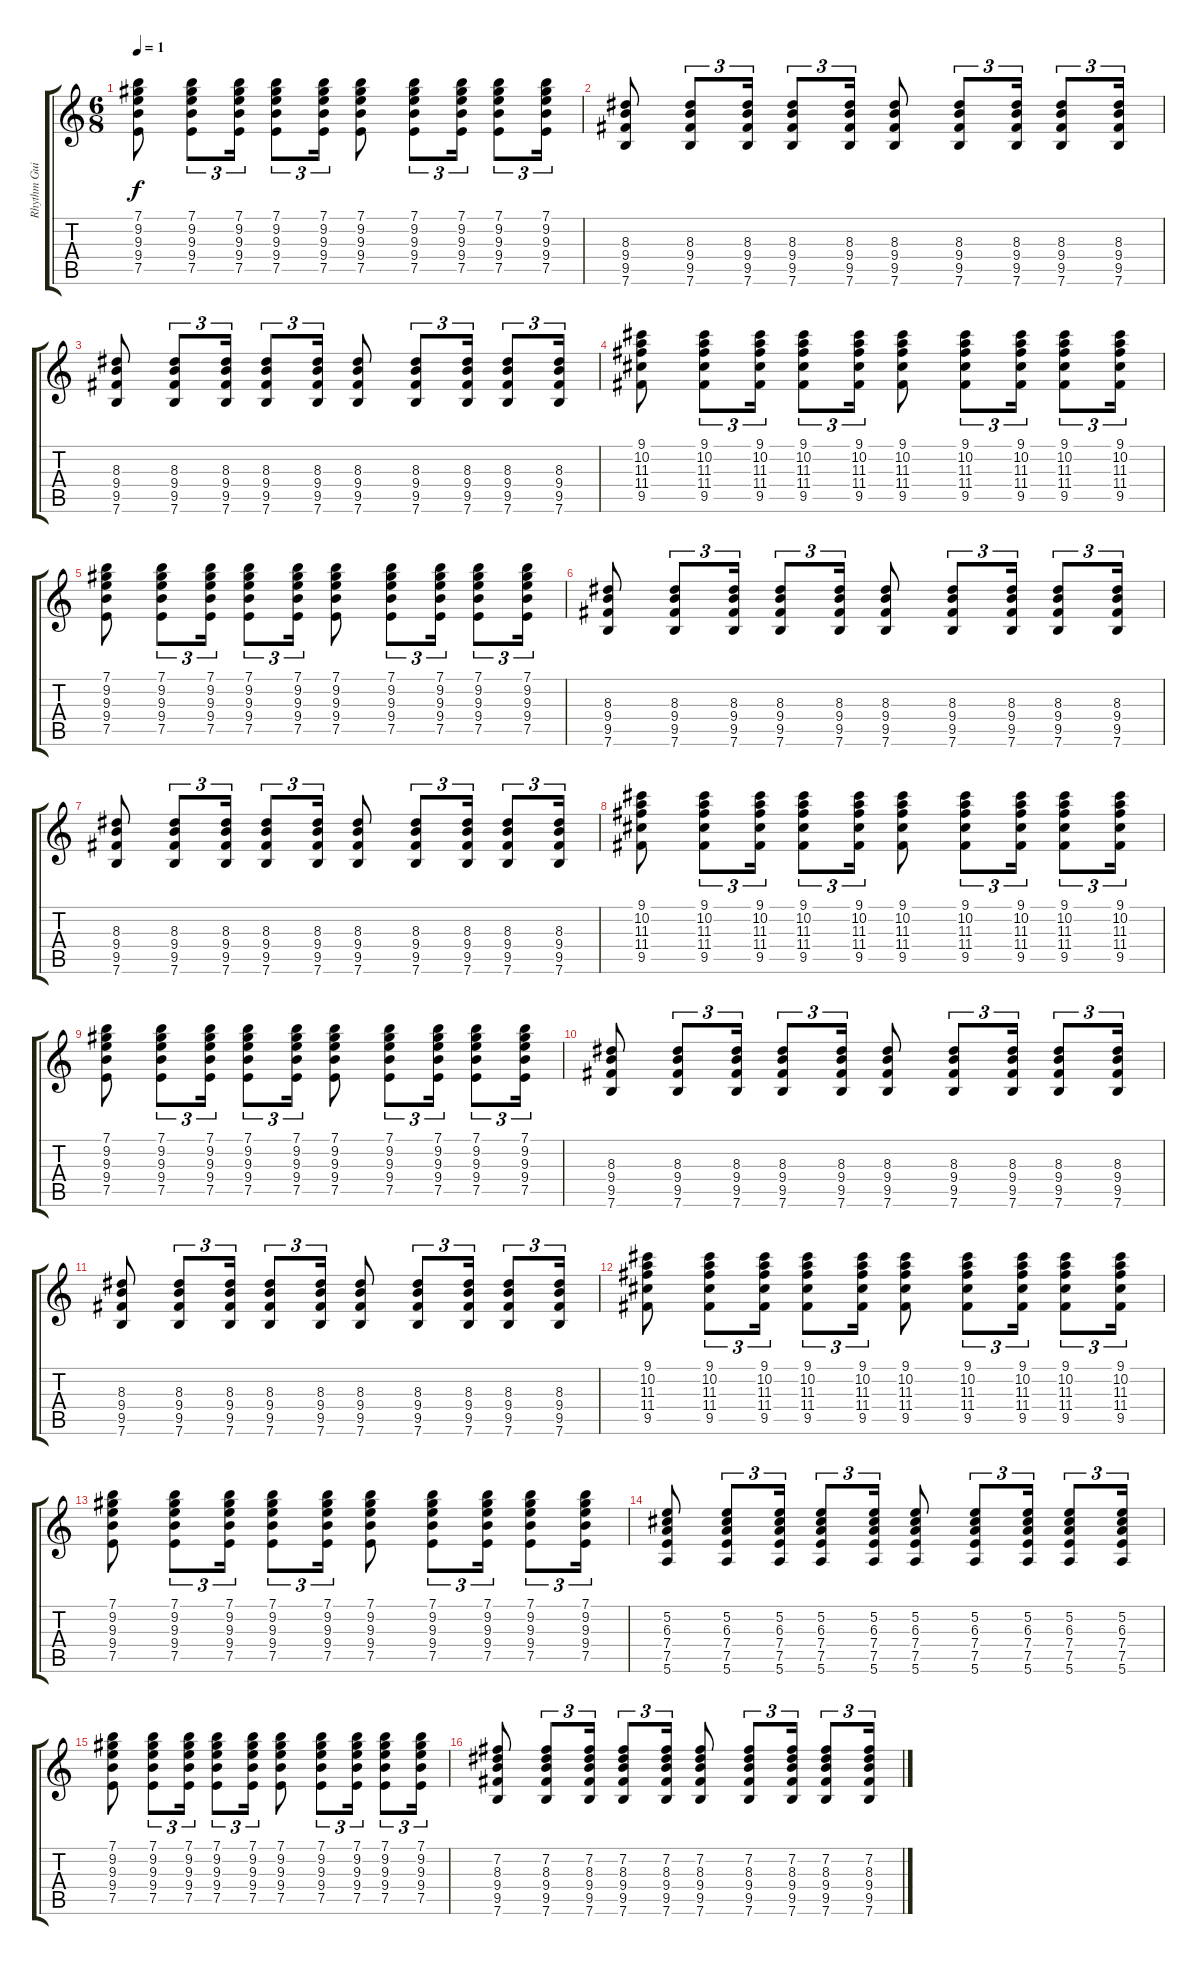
\track ("Rhythm Guitar" "Rhythm Gui") {instrument acousticguitarsteel}
\staff {score tabs}
\tuning (E4 B3 G3 D3 A2 E2) {hide}
\ts (6 8)
\tempo 1
\clef g2
\ks c
(7.1 9.2 9.3 9.4 7.5).8{dy f} (7.1 9.2 9.3 9.4 7.5).8{tu (3 2)} (7.1 9.2 9.3 9.4 7.5).16{tu (3 2)} (7.1 9.2 9.3 9.4 7.5).8{tu (3 2)} (7.1 9.2 9.3 9.4 7.5).16{tu (3 2)} (7.1 9.2 9.3 9.4 7.5).8 (7.1 9.2 9.3 9.4 7.5).8{tu (3 2)} (7.1 9.2 9.3 9.4 7.5).16{tu (3 2)} (7.1 9.2 9.3 9.4 7.5).8{tu (3 2)} (7.1 9.2 9.3 9.4 7.5).16{tu (3 2)} |
(8.3 9.4 9.5 7.6).8 (8.3 9.4 9.5 7.6).8{tu (3 2)} (8.3 9.4 9.5 7.6).16{tu (3 2)} (8.3 9.4 9.5 7.6).8{tu (3 2)} (8.3 9.4 9.5 7.6).16{tu (3 2)} (8.3 9.4 9.5 7.6).8 (8.3 9.4 9.5 7.6).8{tu (3 2)} (8.3 9.4 9.5 7.6).16{tu (3 2)} (8.3 9.4 9.5 7.6).8{tu (3 2)} (8.3 9.4 9.5 7.6).16{tu (3 2)} |
(8.3 9.4 9.5 7.6).8 (8.3 9.4 9.5 7.6).8{tu (3 2)} (8.3 9.4 9.5 7.6).16{tu (3 2)} (8.3 9.4 9.5 7.6).8{tu (3 2)} (8.3 9.4 9.5 7.6).16{tu (3 2)} (8.3 9.4 9.5 7.6).8 (8.3 9.4 9.5 7.6).8{tu (3 2)} (8.3 9.4 9.5 7.6).16{tu (3 2)} (8.3 9.4 9.5 7.6).8{tu (3 2)} (8.3 9.4 9.5 7.6).16{tu (3 2)} |
(9.1 10.2 11.3 11.4 9.5).8 (9.1 10.2 11.3 11.4 9.5).8{tu (3 2)} (9.1 10.2 11.3 11.4 9.5).16{tu (3 2)} (9.1 10.2 11.3 11.4 9.5).8{tu (3 2)} (9.1 10.2 11.3 11.4 9.5).16{tu (3 2)} (9.1 10.2 11.3 11.4 9.5).8 (9.1 10.2 11.3 11.4 9.5).8{tu (3 2)} (9.1 10.2 11.3 11.4 9.5).16{tu (3 2)} (9.1 10.2 11.3 11.4 9.5).8{tu (3 2)} (9.1 10.2 11.3 11.4 9.5).16{tu (3 2)} |
(7.1 9.2 9.3 9.4 7.5).8 (7.1 9.2 9.3 9.4 7.5).8{tu (3 2)} (7.1 9.2 9.3 9.4 7.5).16{tu (3 2)} (7.1 9.2 9.3 9.4 7.5).8{tu (3 2)} (7.1 9.2 9.3 9.4 7.5).16{tu (3 2)} (7.1 9.2 9.3 9.4 7.5).8 (7.1 9.2 9.3 9.4 7.5).8{tu (3 2)} (7.1 9.2 9.3 9.4 7.5).16{tu (3 2)} (7.1 9.2 9.3 9.4 7.5).8{tu (3 2)} (7.1 9.2 9.3 9.4 7.5).16{tu (3 2)} |
(8.3 9.4 9.5 7.6).8 (8.3 9.4 9.5 7.6).8{tu (3 2)} (8.3 9.4 9.5 7.6).16{tu (3 2)} (8.3 9.4 9.5 7.6).8{tu (3 2)} (8.3 9.4 9.5 7.6).16{tu (3 2)} (8.3 9.4 9.5 7.6).8 (8.3 9.4 9.5 7.6).8{tu (3 2)} (8.3 9.4 9.5 7.6).16{tu (3 2)} (8.3 9.4 9.5 7.6).8{tu (3 2)} (8.3 9.4 9.5 7.6).16{tu (3 2)} |
(8.3 9.4 9.5 7.6).8 (8.3 9.4 9.5 7.6).8{tu (3 2)} (8.3 9.4 9.5 7.6).16{tu (3 2)} (8.3 9.4 9.5 7.6).8{tu (3 2)} (8.3 9.4 9.5 7.6).16{tu (3 2)} (8.3 9.4 9.5 7.6).8 (8.3 9.4 9.5 7.6).8{tu (3 2)} (8.3 9.4 9.5 7.6).16{tu (3 2)} (8.3 9.4 9.5 7.6).8{tu (3 2)} (8.3 9.4 9.5 7.6).16{tu (3 2)} |
(9.1 10.2 11.3 11.4 9.5).8 (9.1 10.2 11.3 11.4 9.5).8{tu (3 2)} (9.1 10.2 11.3 11.4 9.5).16{tu (3 2)} (9.1 10.2 11.3 11.4 9.5).8{tu (3 2)} (9.1 10.2 11.3 11.4 9.5).16{tu (3 2)} (9.1 10.2 11.3 11.4 9.5).8 (9.1 10.2 11.3 11.4 9.5).8{tu (3 2)} (9.1 10.2 11.3 11.4 9.5).16{tu (3 2)} (9.1 10.2 11.3 11.4 9.5).8{tu (3 2)} (9.1 10.2 11.3 11.4 9.5).16{tu (3 2)} |
(7.1 9.2 9.3 9.4 7.5).8 (7.1 9.2 9.3 9.4 7.5).8{tu (3 2)} (7.1 9.2 9.3 9.4 7.5).16{tu (3 2)} (7.1 9.2 9.3 9.4 7.5).8{tu (3 2)} (7.1 9.2 9.3 9.4 7.5).16{tu (3 2)} (7.1 9.2 9.3 9.4 7.5).8 (7.1 9.2 9.3 9.4 7.5).8{tu (3 2)} (7.1 9.2 9.3 9.4 7.5).16{tu (3 2)} (7.1 9.2 9.3 9.4 7.5).8{tu (3 2)} (7.1 9.2 9.3 9.4 7.5).16{tu (3 2)} |
(8.3 9.4 9.5 7.6).8 (8.3 9.4 9.5 7.6).8{tu (3 2)} (8.3 9.4 9.5 7.6).16{tu (3 2)} (8.3 9.4 9.5 7.6).8{tu (3 2)} (8.3 9.4 9.5 7.6).16{tu (3 2)} (8.3 9.4 9.5 7.6).8 (8.3 9.4 9.5 7.6).8{tu (3 2)} (8.3 9.4 9.5 7.6).16{tu (3 2)} (8.3 9.4 9.5 7.6).8{tu (3 2)} (8.3 9.4 9.5 7.6).16{tu (3 2)} |
(8.3 9.4 9.5 7.6).8 (8.3 9.4 9.5 7.6).8{tu (3 2)} (8.3 9.4 9.5 7.6).16{tu (3 2)} (8.3 9.4 9.5 7.6).8{tu (3 2)} (8.3 9.4 9.5 7.6).16{tu (3 2)} (8.3 9.4 9.5 7.6).8 (8.3 9.4 9.5 7.6).8{tu (3 2)} (8.3 9.4 9.5 7.6).16{tu (3 2)} (8.3 9.4 9.5 7.6).8{tu (3 2)} (8.3 9.4 9.5 7.6).16{tu (3 2)} |
(9.1 10.2 11.3 11.4 9.5).8 (9.1 10.2 11.3 11.4 9.5).8{tu (3 2)} (9.1 10.2 11.3 11.4 9.5).16{tu (3 2)} (9.1 10.2 11.3 11.4 9.5).8{tu (3 2)} (9.1 10.2 11.3 11.4 9.5).16{tu (3 2)} (9.1 10.2 11.3 11.4 9.5).8 (9.1 10.2 11.3 11.4 9.5).8{tu (3 2)} (9.1 10.2 11.3 11.4 9.5).16{tu (3 2)} (9.1 10.2 11.3 11.4 9.5).8{tu (3 2)} (9.1 10.2 11.3 11.4 9.5).16{tu (3 2)} |
(7.1 9.2 9.3 9.4 7.5).8 (7.1 9.2 9.3 9.4 7.5).8{tu (3 2)} (7.1 9.2 9.3 9.4 7.5).16{tu (3 2)} (7.1 9.2 9.3 9.4 7.5).8{tu (3 2)} (7.1 9.2 9.3 9.4 7.5).16{tu (3 2)} (7.1 9.2 9.3 9.4 7.5).8 (7.1 9.2 9.3 9.4 7.5).8{tu (3 2)} (7.1 9.2 9.3 9.4 7.5).16{tu (3 2)} (7.1 9.2 9.3 9.4 7.5).8{tu (3 2)} (7.1 9.2 9.3 9.4 7.5).16{tu (3 2)} |
(5.2 6.3 7.4 7.5 5.6).8 (5.2 6.3 7.4 7.5 5.6).8{tu (3 2)} (5.2 6.3 7.4 7.5 5.6).16{tu (3 2)} (5.2 6.3 7.4 7.5 5.6).8{tu (3 2)} (5.2 6.3 7.4 7.5 5.6).16{tu (3 2)} (5.2 6.3 7.4 7.5 5.6).8 (5.2 6.3 7.4 7.5 5.6).8{tu (3 2)} (5.2 6.3 7.4 7.5 5.6).16{tu (3 2)} (5.2 6.3 7.4 7.5 5.6).8{tu (3 2)} (5.2 6.3 7.4 7.5 5.6).16{tu (3 2)} |
(7.1 9.2 9.3 9.4 7.5).8 (7.1 9.2 9.3 9.4 7.5).8{tu (3 2)} (7.1 9.2 9.3 9.4 7.5).16{tu (3 2)} (7.1 9.2 9.3 9.4 7.5).8{tu (3 2)} (7.1 9.2 9.3 9.4 7.5).16{tu (3 2)} (7.1 9.2 9.3 9.4 7.5).8 (7.1 9.2 9.3 9.4 7.5).8{tu (3 2)} (7.1 9.2 9.3 9.4 7.5).16{tu (3 2)} (7.1 9.2 9.3 9.4 7.5).8{tu (3 2)} (7.1 9.2 9.3 9.4 7.5).16{tu (3 2)} |
(7.2 8.3 9.4 9.5 7.6).8 (7.2 8.3 9.4 9.5 7.6).8{tu (3 2)} (7.2 8.3 9.4 9.5 7.6).16{tu (3 2)} (7.2 8.3 9.4 9.5 7.6).8{tu (3 2)} (7.2 8.3 9.4 9.5 7.6).16{tu (3 2)} (7.2 8.3 9.4 9.5 7.6).8 (7.2 8.3 9.4 9.5 7.6).8{tu (3 2)} (7.2 8.3 9.4 9.5 7.6).16{tu (3 2)} (7.2 8.3 9.4 9.5 7.6).8{tu (3 2)} (7.2 8.3 9.4 9.5 7.6).16{tu (3 2)}
